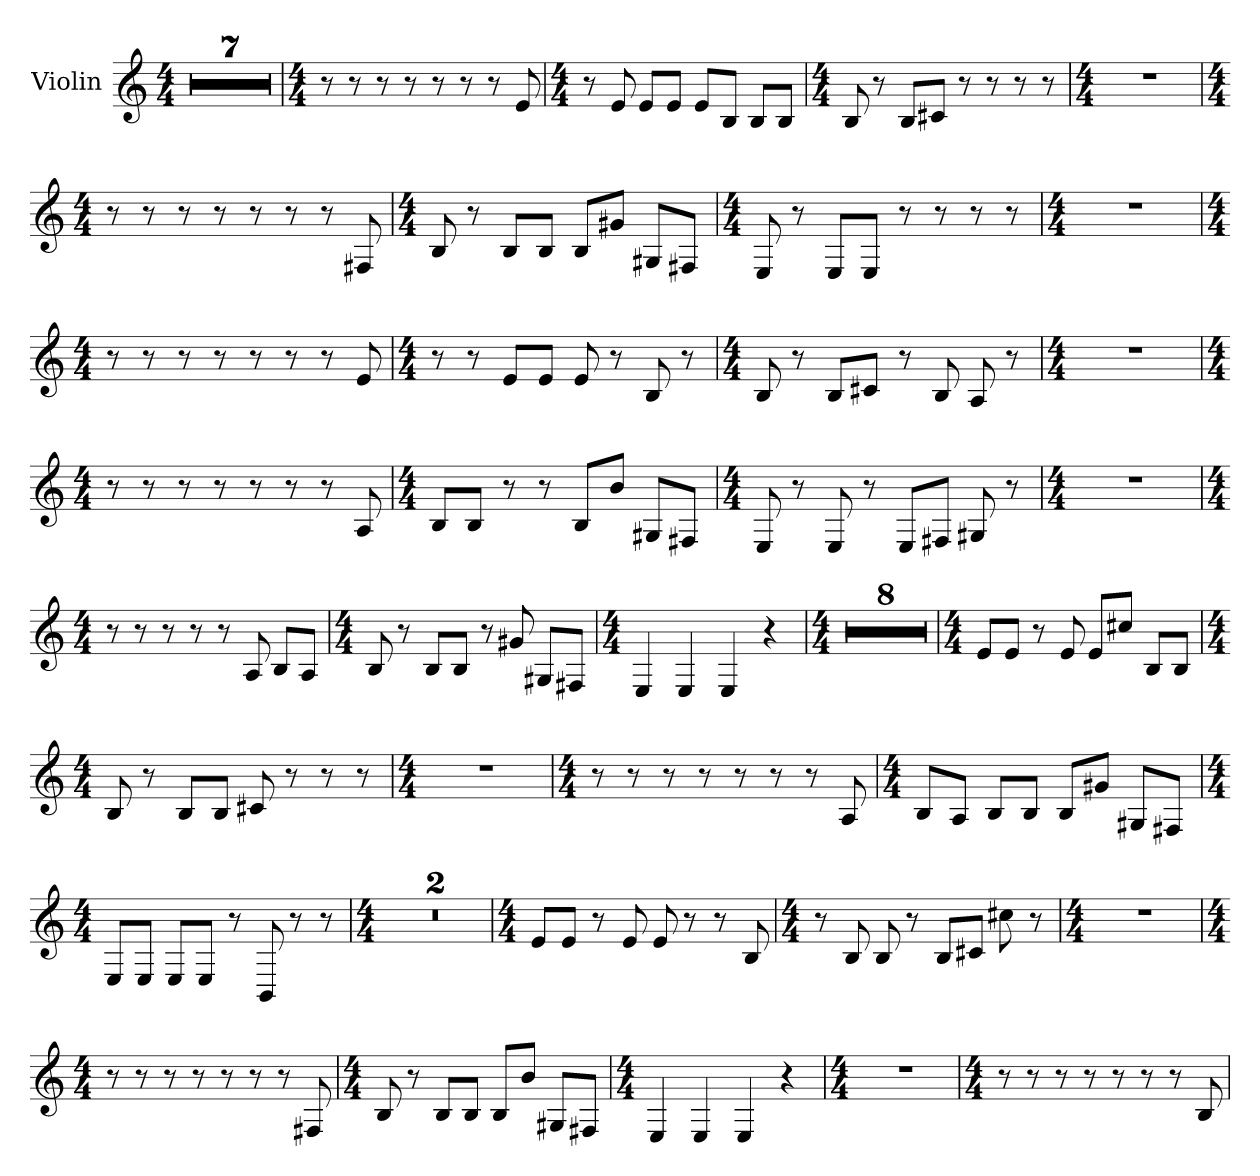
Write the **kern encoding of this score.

**kern
*part1
*staff1
*I"Violin
*I'Vln
*M4/4
=
1r
=
*M4/4
1r
=
*M4/4
1r
=
*M4/4
1r
=
*M4/4
1r
=
*M4/4
1r
=
*M4/4
1r
=
*M4/4
8r
8r
8r
8r
8r
8r
8r
8e
=
*M4/4
8r
8e
8eL
8eJ
8eL
8BJ
8BL
8BJ
=
*M4/4
8B
8r
8BL
8c#XJ
8r
8r
8r
8r
=
*M4/4
1r
=
*M4/4
8r
8r
8r
8r
8r
8r
8r
8F#X
=
*M4/4
8B
8r
8BL
8BJ
8BL
8g#XJ
8G#XL
8F#XJ
=
*M4/4
8E
8r
8EL
8EJ
8r
8r
8r
8r
=
*M4/4
1r
=
*M4/4
8r
8r
8r
8r
8r
8r
8r
8e
=
*M4/4
8r
8r
8eL
8eJ
8e
8r
8B
8r
=
*M4/4
8B
8r
8BL
8c#XJ
8r
8B
8A
8r
=
*M4/4
1r
=
*M4/4
8r
8r
8r
8r
8r
8r
8r
8A
=
*M4/4
8BL
8BJ
8r
8r
8BL
8bJ
8G#XL
8F#XJ
=
*M4/4
8E
8r
8E
8r
8EL
8F#XJ
8G#X
8r
=
*M4/4
1r
=
*M4/4
8r
8r
8r
8r
8r
8A
8BL
8AJ
=
*M4/4
8B
8r
8BL
8BJ
8r
8g#X
8G#XL
8F#XJ
=
*M4/4
4E
4E
4E
4r
=
*M4/4
1r
=
*M4/4
1r
=
*M4/4
1r
=
*M4/4
1r
=
*M4/4
1r
=
*M4/4
1r
=
*M4/4
1r
=
*M4/4
1r
=
*M4/4
8eL
8eJ
8r
8e
8eL
8cc#XJ
8BL
8BJ
=
*M4/4
8B
8r
8BL
8BJ
8c#X
8r
8r
8r
=
*M4/4
1r
=
*M4/4
8r
8r
8r
8r
8r
8r
8r
8A
=
*M4/4
8BL
8AJ
8BL
8BJ
8BL
8g#XJ
8G#XL
8F#XJ
=
*M4/4
8EL
8EJ
8EL
8EJ
8r
8BB
8r
8r
=
*M4/4
1r
=
*M4/4
1r
=
*M4/4
8eL
8eJ
8r
8e
8e
8r
8r
8B
=
*M4/4
8r
8B
8B
8r
8BL
8c#XJ
8cc#X
8r
=
*M4/4
1r
=
*M4/4
8r
8r
8r
8r
8r
8r
8r
8F#X
=
*M4/4
8B
8r
8BL
8BJ
8BL
8bJ
8G#XL
8F#XJ
=
*M4/4
4E
4E
4E
4r
=
*M4/4
1r
=
*M4/4
8r
8r
8r
8r
8r
8r
8r
8B
=
*-
